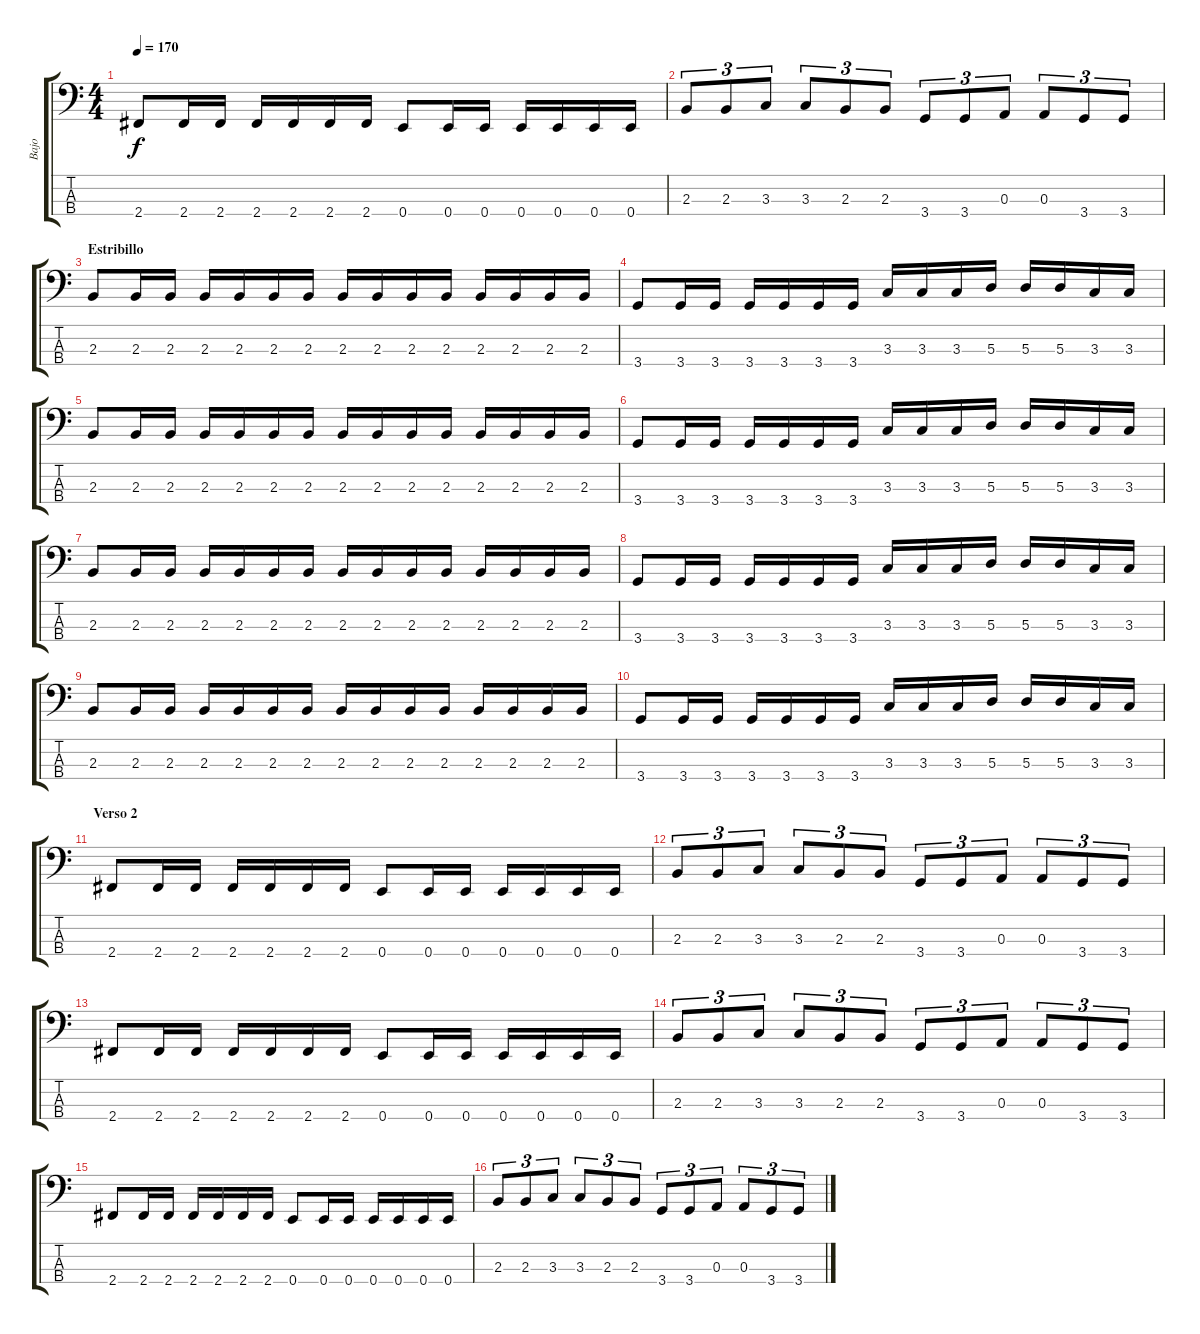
\track ("Bajo" "Bajo") {instrument electricbassfinger}
\staff {score tabs}
\tuning (G2 D2 A1 E1) {hide}
\ts (4 4)
\tempo 170
\clef f4
\ks c
2.4.8{dy f} 2.4.16 2.4.16 2.4.16 2.4.16 2.4.16 2.4.16 0.4.8 0.4.16 0.4.16 0.4.16 0.4.16 0.4.16 0.4.16 |
2.3.8{tu (3 2)} 2.3.8{tu (3 2)} 3.3.8{tu (3 2)} 3.3.8{tu (3 2)} 2.3.8{tu (3 2)} 2.3.8{tu (3 2)} 3.4.8{tu (3 2)} 3.4.8{tu (3 2)} 0.3.8{tu (3 2)} 0.3.8{tu (3 2)} 3.4.8{tu (3 2)} 3.4.8{tu (3 2)} |
\section ("" "Estribillo")
2.3.8 2.3.16 2.3.16 2.3.16 2.3.16 2.3.16 2.3.16 2.3.16 2.3.16 2.3.16 2.3.16 2.3.16 2.3.16 2.3.16 2.3.16 |
3.4.8 3.4.16 3.4.16 3.4.16 3.4.16 3.4.16 3.4.16 3.3.16 3.3.16 3.3.16 5.3.16 5.3.16 5.3.16 3.3.16 3.3.16 |
2.3.8 2.3.16 2.3.16 2.3.16 2.3.16 2.3.16 2.3.16 2.3.16 2.3.16 2.3.16 2.3.16 2.3.16 2.3.16 2.3.16 2.3.16 |
3.4.8 3.4.16 3.4.16 3.4.16 3.4.16 3.4.16 3.4.16 3.3.16 3.3.16 3.3.16 5.3.16 5.3.16 5.3.16 3.3.16 3.3.16 |
2.3.8 2.3.16 2.3.16 2.3.16 2.3.16 2.3.16 2.3.16 2.3.16 2.3.16 2.3.16 2.3.16 2.3.16 2.3.16 2.3.16 2.3.16 |
3.4.8 3.4.16 3.4.16 3.4.16 3.4.16 3.4.16 3.4.16 3.3.16 3.3.16 3.3.16 5.3.16 5.3.16 5.3.16 3.3.16 3.3.16 |
2.3.8 2.3.16 2.3.16 2.3.16 2.3.16 2.3.16 2.3.16 2.3.16 2.3.16 2.3.16 2.3.16 2.3.16 2.3.16 2.3.16 2.3.16 |
3.4.8 3.4.16 3.4.16 3.4.16 3.4.16 3.4.16 3.4.16 3.3.16 3.3.16 3.3.16 5.3.16 5.3.16 5.3.16 3.3.16 3.3.16 |
\section ("" "Verso 2")
2.4.8 2.4.16 2.4.16 2.4.16 2.4.16 2.4.16 2.4.16 0.4.8 0.4.16 0.4.16 0.4.16 0.4.16 0.4.16 0.4.16 |
2.3.8{tu (3 2)} 2.3.8{tu (3 2)} 3.3.8{tu (3 2)} 3.3.8{tu (3 2)} 2.3.8{tu (3 2)} 2.3.8{tu (3 2)} 3.4.8{tu (3 2)} 3.4.8{tu (3 2)} 0.3.8{tu (3 2)} 0.3.8{tu (3 2)} 3.4.8{tu (3 2)} 3.4.8{tu (3 2)} |
2.4.8 2.4.16 2.4.16 2.4.16 2.4.16 2.4.16 2.4.16 0.4.8 0.4.16 0.4.16 0.4.16 0.4.16 0.4.16 0.4.16 |
2.3.8{tu (3 2)} 2.3.8{tu (3 2)} 3.3.8{tu (3 2)} 3.3.8{tu (3 2)} 2.3.8{tu (3 2)} 2.3.8{tu (3 2)} 3.4.8{tu (3 2)} 3.4.8{tu (3 2)} 0.3.8{tu (3 2)} 0.3.8{tu (3 2)} 3.4.8{tu (3 2)} 3.4.8{tu (3 2)} |
2.4.8 2.4.16 2.4.16 2.4.16 2.4.16 2.4.16 2.4.16 0.4.8 0.4.16 0.4.16 0.4.16 0.4.16 0.4.16 0.4.16 |
2.3.8{tu (3 2)} 2.3.8{tu (3 2)} 3.3.8{tu (3 2)} 3.3.8{tu (3 2)} 2.3.8{tu (3 2)} 2.3.8{tu (3 2)} 3.4.8{tu (3 2)} 3.4.8{tu (3 2)} 0.3.8{tu (3 2)} 0.3.8{tu (3 2)} 3.4.8{tu (3 2)} 3.4.8{tu (3 2)}
